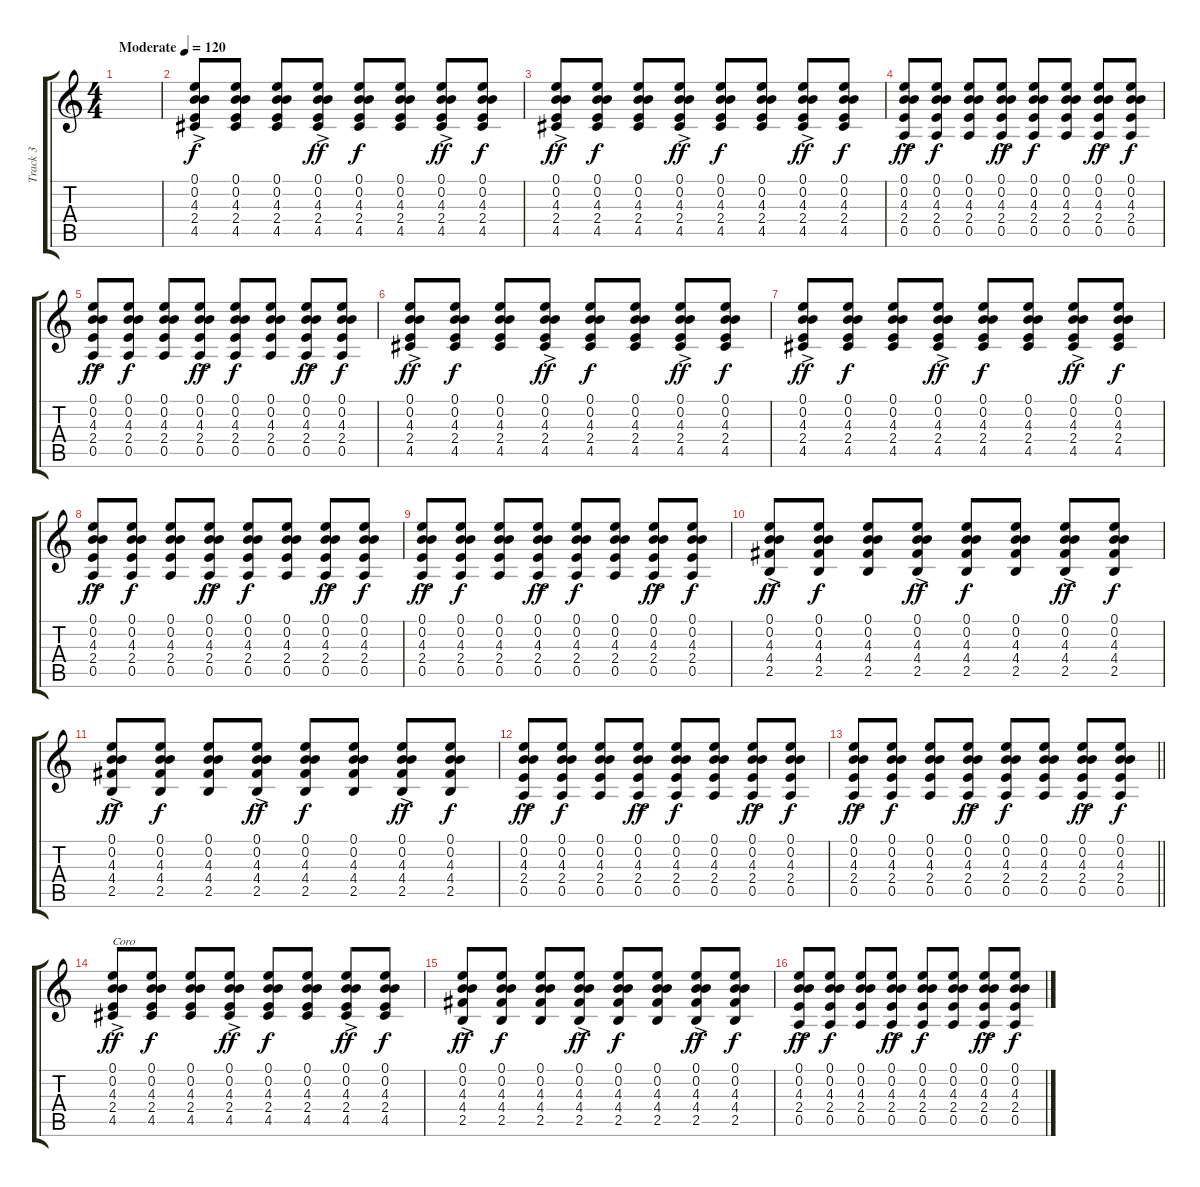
\track ("Track 3" "Track 3") {instrument distortionguitar}
\staff {score tabs}
\tuning (E4 B3 G3 D3 A2 E2) {hide}
\ts (4 4)
\tempo (120 "Moderate")
\clef g2
\ks c
|
(0.1{ac} 0.2{ac} 4.3{ac} 2.4{ac} 4.5{ac}).8 (0.1 0.2 4.3 2.4 4.5).8{dy f} (0.1 0.2 4.3 2.4 4.5).8 (0.1{ac} 0.2{ac} 4.3{ac} 2.4{ac} 4.5{ac}).8{dy ff} (0.1 0.2 4.3 2.4 4.5).8{dy f} (0.1 0.2 4.3 2.4 4.5).8 (0.1{ac} 0.2{ac} 4.3{ac} 2.4{ac} 4.5{ac}).8{dy ff} (0.1 0.2 4.3 2.4 4.5).8{dy f} |
(0.1{ac} 0.2{ac} 4.3{ac} 2.4{ac} 4.5{ac}).8{dy ff} (0.1 0.2 4.3 2.4 4.5).8{dy f} (0.1 0.2 4.3 2.4 4.5).8 (0.1{ac} 0.2{ac} 4.3{ac} 2.4{ac} 4.5{ac}).8{dy ff} (0.1 0.2 4.3 2.4 4.5).8{dy f} (0.1 0.2 4.3 2.4 4.5).8 (0.1{ac} 0.2{ac} 4.3{ac} 2.4{ac} 4.5{ac}).8{dy ff} (0.1 0.2 4.3 2.4 4.5).8{dy f} |
(0.1{ac} 0.2{ac} 4.3{ac} 2.4{ac} 0.5{ac}).8{dy ff} (0.1 0.2 4.3 2.4 0.5).8{dy f} (0.1 0.2 4.3 2.4 0.5).8 (0.1{ac} 0.2{ac} 4.3{ac} 2.4{ac} 0.5{ac}).8{dy ff} (0.1 0.2 4.3 2.4 0.5).8{dy f} (0.1 0.2 4.3 2.4 0.5).8 (0.1{ac} 0.2{ac} 4.3{ac} 2.4{ac} 0.5{ac}).8{dy ff} (0.1 0.2 4.3 2.4 0.5).8{dy f} |
(0.1{ac} 0.2{ac} 4.3{ac} 2.4{ac} 0.5{ac}).8{dy ff} (0.1 0.2 4.3 2.4 0.5).8{dy f} (0.1 0.2 4.3 2.4 0.5).8 (0.1{ac} 0.2{ac} 4.3{ac} 2.4{ac} 0.5{ac}).8{dy ff} (0.1 0.2 4.3 2.4 0.5).8{dy f} (0.1 0.2 4.3 2.4 0.5).8 (0.1{ac} 0.2{ac} 4.3{ac} 2.4{ac} 0.5{ac}).8{dy ff} (0.1 0.2 4.3 2.4 0.5).8{dy f} |
(0.1{ac} 0.2{ac} 4.3{ac} 2.4{ac} 4.5{ac}).8{dy ff} (0.1 0.2 4.3 2.4 4.5).8{dy f} (0.1 0.2 4.3 2.4 4.5).8 (0.1{ac} 0.2{ac} 4.3{ac} 2.4{ac} 4.5{ac}).8{dy ff} (0.1 0.2 4.3 2.4 4.5).8{dy f} (0.1 0.2 4.3 2.4 4.5).8 (0.1{ac} 0.2{ac} 4.3{ac} 2.4{ac} 4.5{ac}).8{dy ff} (0.1 0.2 4.3 2.4 4.5).8{dy f} |
(0.1{ac} 0.2{ac} 4.3{ac} 2.4{ac} 4.5{ac}).8{dy ff} (0.1 0.2 4.3 2.4 4.5).8{dy f} (0.1 0.2 4.3 2.4 4.5).8 (0.1{ac} 0.2{ac} 4.3{ac} 2.4{ac} 4.5{ac}).8{dy ff} (0.1 0.2 4.3 2.4 4.5).8{dy f} (0.1 0.2 4.3 2.4 4.5).8 (0.1{ac} 0.2{ac} 4.3{ac} 2.4{ac} 4.5{ac}).8{dy ff} (0.1 0.2 4.3 2.4 4.5).8{dy f} |
(0.1{ac} 0.2{ac} 4.3{ac} 2.4{ac} 0.5{ac}).8{dy ff} (0.1 0.2 4.3 2.4 0.5).8{dy f} (0.1 0.2 4.3 2.4 0.5).8 (0.1{ac} 0.2{ac} 4.3{ac} 2.4{ac} 0.5{ac}).8{dy ff} (0.1 0.2 4.3 2.4 0.5).8{dy f} (0.1 0.2 4.3 2.4 0.5).8 (0.1{ac} 0.2{ac} 4.3{ac} 2.4{ac} 0.5{ac}).8{dy ff} (0.1 0.2 4.3 2.4 0.5).8{dy f} |
(0.1{ac} 0.2{ac} 4.3{ac} 2.4{ac} 0.5{ac}).8{dy ff} (0.1 0.2 4.3 2.4 0.5).8{dy f} (0.1 0.2 4.3 2.4 0.5).8 (0.1{ac} 0.2{ac} 4.3{ac} 2.4{ac} 0.5{ac}).8{dy ff} (0.1 0.2 4.3 2.4 0.5).8{dy f} (0.1 0.2 4.3 2.4 0.5).8 (0.1{ac} 0.2{ac} 4.3{ac} 2.4{ac} 0.5{ac}).8{dy ff} (0.1 0.2 4.3 2.4 0.5).8{dy f} |
(0.1{ac} 0.2{ac} 4.3{ac} 4.4{ac} 2.5{ac}).8{dy ff} (0.1 0.2 4.3 4.4 2.5).8{dy f} (0.1 0.2 4.3 4.4 2.5).8 (0.1{ac} 0.2{ac} 4.3{ac} 4.4{ac} 2.5{ac}).8{dy ff} (0.1 0.2 4.3 4.4 2.5).8{dy f} (0.1 0.2 4.3 4.4 2.5).8 (0.1{ac} 0.2{ac} 4.3{ac} 4.4{ac} 2.5{ac}).8{dy ff} (0.1 0.2 4.3 4.4 2.5).8{dy f} |
(0.1{ac} 0.2{ac} 4.3{ac} 4.4{ac} 2.5{ac}).8{dy ff} (0.1 0.2 4.3 4.4 2.5).8{dy f} (0.1 0.2 4.3 4.4 2.5).8 (0.1{ac} 0.2{ac} 4.3{ac} 4.4{ac} 2.5{ac}).8{dy ff} (0.1 0.2 4.3 4.4 2.5).8{dy f} (0.1 0.2 4.3 4.4 2.5).8 (0.1{ac} 0.2{ac} 4.3{ac} 4.4{ac} 2.5{ac}).8{dy ff} (0.1 0.2 4.3 4.4 2.5).8{dy f} |
(0.1{ac} 0.2{ac} 4.3{ac} 2.4{ac} 0.5{ac}).8{dy ff} (0.1 0.2 4.3 2.4 0.5).8{dy f} (0.1 0.2 4.3 2.4 0.5).8 (0.1{ac} 0.2{ac} 4.3{ac} 2.4{ac} 0.5{ac}).8{dy ff} (0.1 0.2 4.3 2.4 0.5).8{dy f} (0.1 0.2 4.3 2.4 0.5).8 (0.1{ac} 0.2{ac} 4.3{ac} 2.4{ac} 0.5{ac}).8{dy ff} (0.1 0.2 4.3 2.4 0.5).8{dy f} |
\barLineRight lightlight
(0.1{ac} 0.2{ac} 4.3{ac} 2.4{ac} 0.5{ac}).8{dy ff} (0.1 0.2 4.3 2.4 0.5).8{dy f} (0.1 0.2 4.3 2.4 0.5).8 (0.1{ac} 0.2{ac} 4.3{ac} 2.4{ac} 0.5{ac}).8{dy ff} (0.1 0.2 4.3 2.4 0.5).8{dy f} (0.1 0.2 4.3 2.4 0.5).8 (0.1{ac} 0.2{ac} 4.3{ac} 2.4{ac} 0.5{ac}).8{dy ff} (0.1 0.2 4.3 2.4 0.5).8{dy f} |
(0.1{ac} 0.2{ac} 4.3{ac} 2.4{ac} 4.5{ac}).8{txt "Coro" dy ff} (0.1 0.2 4.3 2.4 4.5).8{dy f} (0.1 0.2 4.3 2.4 4.5).8 (0.1{ac} 0.2{ac} 4.3{ac} 2.4{ac} 4.5{ac}).8{dy ff} (0.1 0.2 4.3 2.4 4.5).8{dy f} (0.1 0.2 4.3 2.4 4.5).8 (0.1{ac} 0.2{ac} 4.3{ac} 2.4{ac} 4.5{ac}).8{dy ff} (0.1 0.2 4.3 2.4 4.5).8{dy f} |
(0.1{ac} 0.2{ac} 4.3{ac} 4.4{ac} 2.5{ac}).8{dy ff} (0.1 0.2 4.3 4.4 2.5).8{dy f} (0.1 0.2 4.3 4.4 2.5).8 (0.1{ac} 0.2{ac} 4.3{ac} 4.4{ac} 2.5{ac}).8{dy ff} (0.1 0.2 4.3 4.4 2.5).8{dy f} (0.1 0.2 4.3 4.4 2.5).8 (0.1{ac} 0.2{ac} 4.3{ac} 4.4{ac} 2.5{ac}).8{dy ff} (0.1 0.2 4.3 4.4 2.5).8{dy f} |
(0.1{ac} 0.2{ac} 4.3{ac} 2.4{ac} 0.5{ac}).8{dy ff} (0.1 0.2 4.3 2.4 0.5).8{dy f} (0.1 0.2 4.3 2.4 0.5).8 (0.1{ac} 0.2{ac} 4.3{ac} 2.4{ac} 0.5{ac}).8{dy ff} (0.1 0.2 4.3 2.4 0.5).8{dy f} (0.1 0.2 4.3 2.4 0.5).8 (0.1{ac} 0.2{ac} 4.3{ac} 2.4{ac} 0.5{ac}).8{dy ff} (0.1 0.2 4.3 2.4 0.5).8{dy f}
